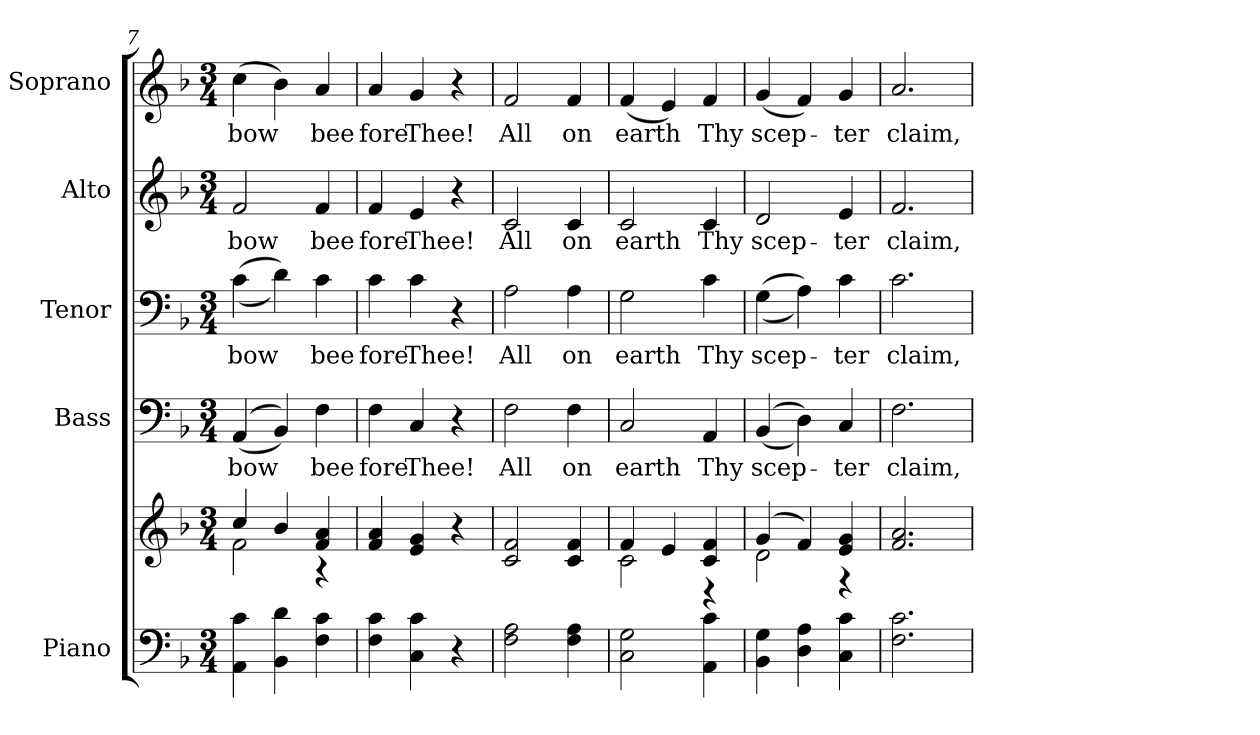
**kern	**kern	**kern	**text	**kern	**text	**kern	**text	**kern	**text
*part5	*part5	*part4	*part4	*part3	*part3	*part2	*part2	*part1	*part1
*staff6	*staff5	*staff4	*staff4	*staff3	*staff3	*staff2	*staff2	*staff1	*staff1
*I"Piano	*	*I"Bass	*	*I"Tenor	*	*I"Alto	*	*I"Soprano	*
*I'Pno.	*	*I'B.	*	*I'T.	*	*I'A.	*	*I'S.	*
!!LO:PB:g=z
*clefF4	*clefG2	*clefF4	*	*clefF4	*	*clefG2	*	*clefG2	*
*k[b-]	*k[b-]	*k[b-]	*	*k[b-]	*	*k[b-]	*	*k[b-]	*
*F:	*F:	*F:	*	*F:	*	*F:	*	*F:	*
*M3/4	*M3/4	*M3/4	*	*M3/4	*	*M3/4	*	*M3/4	*
=7	=7	=7	=7	=7	=7	=7	=7	=7	=7
*	*^	*	*	*	*	*	*	*	*
!	!	!	!	!LO:LY:b:color=#000000	!	!	!	!	!	!
!	!	!	!	!	!	!LO:LY:b:color=#000000	!	!	!	!
!	!	!	!	!	!	!	!	!LO:LY:b:color=#000000	!	!
!	!	!	!	!	!	!	!	!	!	!LO:LY:b:color=#000000
4AAi\ 4ci	4cci/	2fi\	((4AAi/	bow	((4ci\	bow	2fi/	bow	(4cci\	bow
4BB-i\ 4di	4b-i/	.	4BB-i/))	.	4di\))	.	.	.	4b-i\)	.
!	!	!	!	!LO:LY:b:color=#000000	!	!	!	!	!	!
!	!	!	!	!	!	!LO:LY:b:color=#000000	!	!	!	!
!	!	!	!	!	!	!	!	!LO:LY:b:color=#000000	!	!
!	!	!	!	!	!	!	!	!	!	!LO:LY:b:color=#000000
4Fi\ 4ci	4fi/ 4ai	4r	4Fi\	bee	4ci\	bee	4fi/	bee	4ai/	bee
*	*v	*v	*	*	*	*	*	*	*	*
=8	=8	=8	=8	=8	=8	=8	=8	=8	=8
*	*^	*	*	*	*	*	*	*	*
!	!	!	!	!LO:LY:b:color=#000000	!	!	!	!	!	!
*	*v	*v	*	*	*	*	*	*	*	*
*	*^	*	*	*	*	*	*	*	*
!	!	!	!	!	!	!LO:LY:b:color=#000000	!	!	!	!
*	*v	*v	*	*	*	*	*	*	*	*
*	*^	*	*	*	*	*	*	*	*
!	!	!	!	!	!	!	!	!LO:LY:b:color=#000000	!	!
*	*v	*v	*	*	*	*	*	*	*	*
*	*^	*	*	*	*	*	*	*	*
!	!	!	!	!	!	!	!	!	!	!LO:LY:b:color=#000000
*	*v	*v	*	*	*	*	*	*	*	*
4Fi\ 4ci	4fi/ 4ai	4Fi\	fore	4ci\	fore	4fi/	fore	4ai/	fore
!	!	!	!LO:LY:b:color=#000000	!	!	!	!	!	!
!	!	!	!	!	!LO:LY:b:color=#000000	!	!	!	!
!	!	!	!	!	!	!	!LO:LY:b:color=#000000	!	!
!	!	!	!	!	!	!	!	!	!LO:LY:b:color=#000000
4Ci\ 4ci	4ei/ 4gi	4Ci/	Thee!	4ci\	Thee!	4ei/	Thee!	4gi/	Thee!
4r	4r	4r	.	4r	.	4r	.	4r	.
=9	=9	=9	=9	=9	=9	=9	=9	=9	=9
!	!	!	!LO:LY:b:color=#000000	!	!	!	!	!	!
!	!	!	!	!	!LO:LY:b:color=#000000	!	!	!	!
!	!	!	!	!	!	!	!LO:LY:b:color=#000000	!	!
!	!	!	!	!	!	!	!	!	!LO:LY:b:color=#000000
2Fi\ 2Ai	2ci/ 2fi	2Fi\	All	2Ai\	All	2ci/	All	2fi/	All
!	!	!	!LO:LY:b:color=#000000	!	!	!	!	!	!
!	!	!	!	!	!LO:LY:b:color=#000000	!	!	!	!
!	!	!	!	!	!	!	!LO:LY:b:color=#000000	!	!
!	!	!	!	!	!	!	!	!	!LO:LY:b:color=#000000
4Fi\ 4Ai	4ci/ 4fi	4Fi\	on	4Ai\	on	4ci/	on	4fi/	on
!!LO:PB:g=z
=10	=10	=10	=10	=10	=10	=10	=10	=10	=10
*	*^	*	*	*	*	*	*	*	*
!	!	!	!	!LO:LY:b:color=#000000	!	!	!	!	!	!
!	!	!	!	!	!	!LO:LY:b:color=#000000	!	!	!	!
!	!	!	!	!	!	!	!	!LO:LY:b:color=#000000	!	!
!	!	!	!	!	!	!	!	!	!	!LO:LY:b:color=#000000
2Ci\ 2Gi	4fi/	2ci\	2Ci/	earth	2Gi\	earth	2ci/	earth	(4fi/	earth
.	4ei/	.	.	.	.	.	.	.	4ei/)	.
!	!	!	!	!LO:LY:b:color=#000000	!	!	!	!	!	!
!	!	!	!	!	!	!LO:LY:b:color=#000000	!	!	!	!
!	!	!	!	!	!	!	!	!LO:LY:b:color=#000000	!	!
!	!	!	!	!	!	!	!	!	!	!LO:LY:b:color=#000000
4AAi\ 4ci	4ci/ 4fi	4r	4AAi/	Thy	4ci\	Thy	4ci/	Thy	4fi/	Thy
=11	=11	=11	=11	=11	=11	=11	=11	=11	=11	=11
!	!	!	!	!LO:LY:b:color=#000000	!	!	!	!	!	!
!	!	!	!	!	!	!LO:LY:b:color=#000000	!	!	!	!
!	!	!	!	!	!	!	!	!LO:LY:b:color=#000000	!	!
!	!	!	!	!	!	!	!	!	!	!LO:LY:b:color=#000000
4BB-i\ 4Gi	(4gi/	2di\	((4BB-i/	scep-	((4Gi\	scep-	2di/	scep-	(4gi/	scep-
4Di\ 4Ai	4fi/)	.	4Di\))	.	4Ai\))	.	.	.	4fi/)	.
!	!	!	!	!LO:LY:b:color=#000000	!	!	!	!	!	!
!	!	!	!	!	!	!LO:LY:b:color=#000000	!	!	!	!
!	!	!	!	!	!	!	!	!LO:LY:b:color=#000000	!	!
!	!	!	!	!	!	!	!	!	!	!LO:LY:b:color=#000000
4Ci\ 4ci	4ei/ 4gi	4r	4Ci/	-ter	4ci\	-ter	4ei/	-ter	4gi/	-ter
*	*v	*v	*	*	*	*	*	*	*	*
=12	=12	=12	=12	=12	=12	=12	=12	=12	=12
*	*^	*	*	*	*	*	*	*	*
!	!	!	!	!LO:LY:b:color=#000000	!	!	!	!	!	!
*	*v	*v	*	*	*	*	*	*	*	*
*	*^	*	*	*	*	*	*	*	*
!	!	!	!	!	!	!LO:LY:b:color=#000000	!	!	!	!
*	*v	*v	*	*	*	*	*	*	*	*
*	*^	*	*	*	*	*	*	*	*
!	!	!	!	!	!	!	!	!LO:LY:b:color=#000000	!	!
*	*v	*v	*	*	*	*	*	*	*	*
*	*^	*	*	*	*	*	*	*	*
!	!	!	!	!	!	!	!	!	!	!LO:LY:b:color=#000000
*	*v	*v	*	*	*	*	*	*	*	*
2.Fi\ 2.ci	2.fi/ 2.ai	2.Fi\	claim,	2.ci\	claim,	2.fi/	claim,	2.ai/	claim,
=	=	=	=	=	=	=	=	=	=
*-	*-	*-	*-	*-	*-	*-	*-	*-	*-
